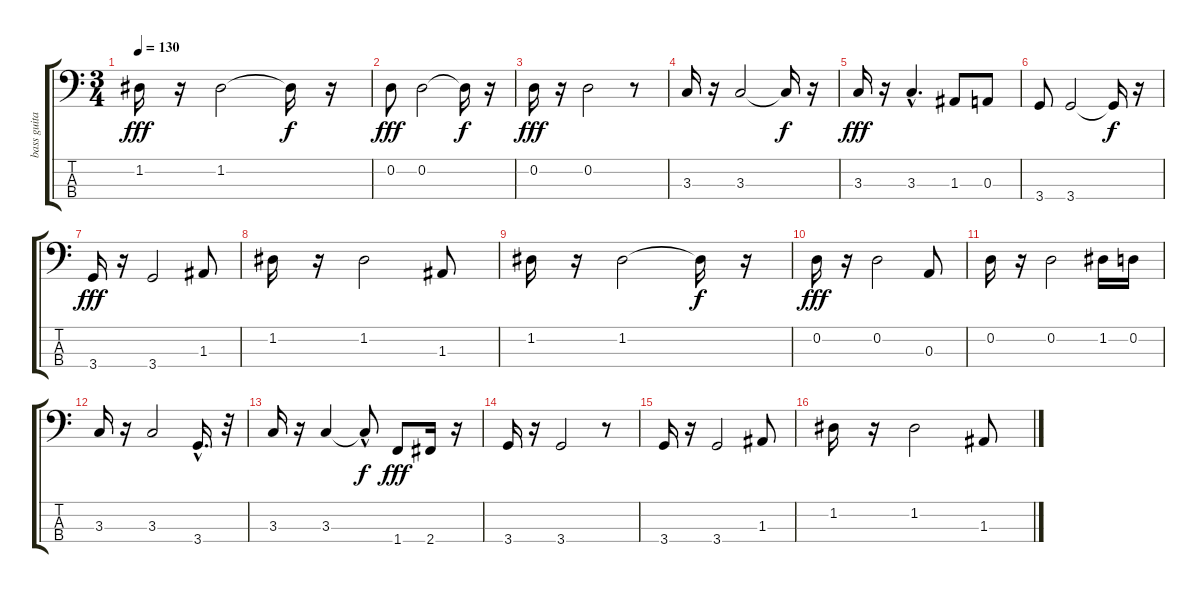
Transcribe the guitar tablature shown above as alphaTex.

\track ("bass guitar" "bass guita") {instrument electricbassfinger}
\staff {score tabs}
\tuning (G2 D2 A1 E1) {hide}
\ts (3 4)
\tempo 130
\clef f4
\ks c
1.2.16{dy fff} r.16 1.2.2 1.2{t}.16{dy f} r.16 |
0.2.8{dy fff} 0.2.2 0.2{t}.16{dy f} r.16 |
0.2.16{dy fff} r.16 0.2.2 r.8 |
3.3.16 r.16 3.3.2 3.3{t}.16{dy f} r.16 |
3.3.16{dy fff} r.16 3.3{hac}.4{d} 1.3.8 0.3.8 |
3.4.8 3.4.2 3.4{t}.16{dy f} r.16 |
3.4.16{dy fff} r.16 3.4.2 1.3.8 |
1.2.16 r.16 1.2.2 1.3.8 |
1.2.16 r.16 1.2.2 1.2{t}.16{dy f} r.16 |
0.2.16{dy fff} r.16 0.2.2 0.3.8 |
0.2.16 r.16 0.2.2 1.2.16 0.2.16 |
3.3.16 r.16 3.3.2 3.4{hac}.16{d} r.32 |
3.3.16 r.16 3.3.4 3.3{hac t}.8{dy f} 1.4.8{dy fff} 2.4.16 r.16 |
3.4.16 r.16 3.4.2 r.8 |
3.4.16 r.16 3.4.2 1.3.8 |
1.2.16 r.16 1.2.2 1.3.8
